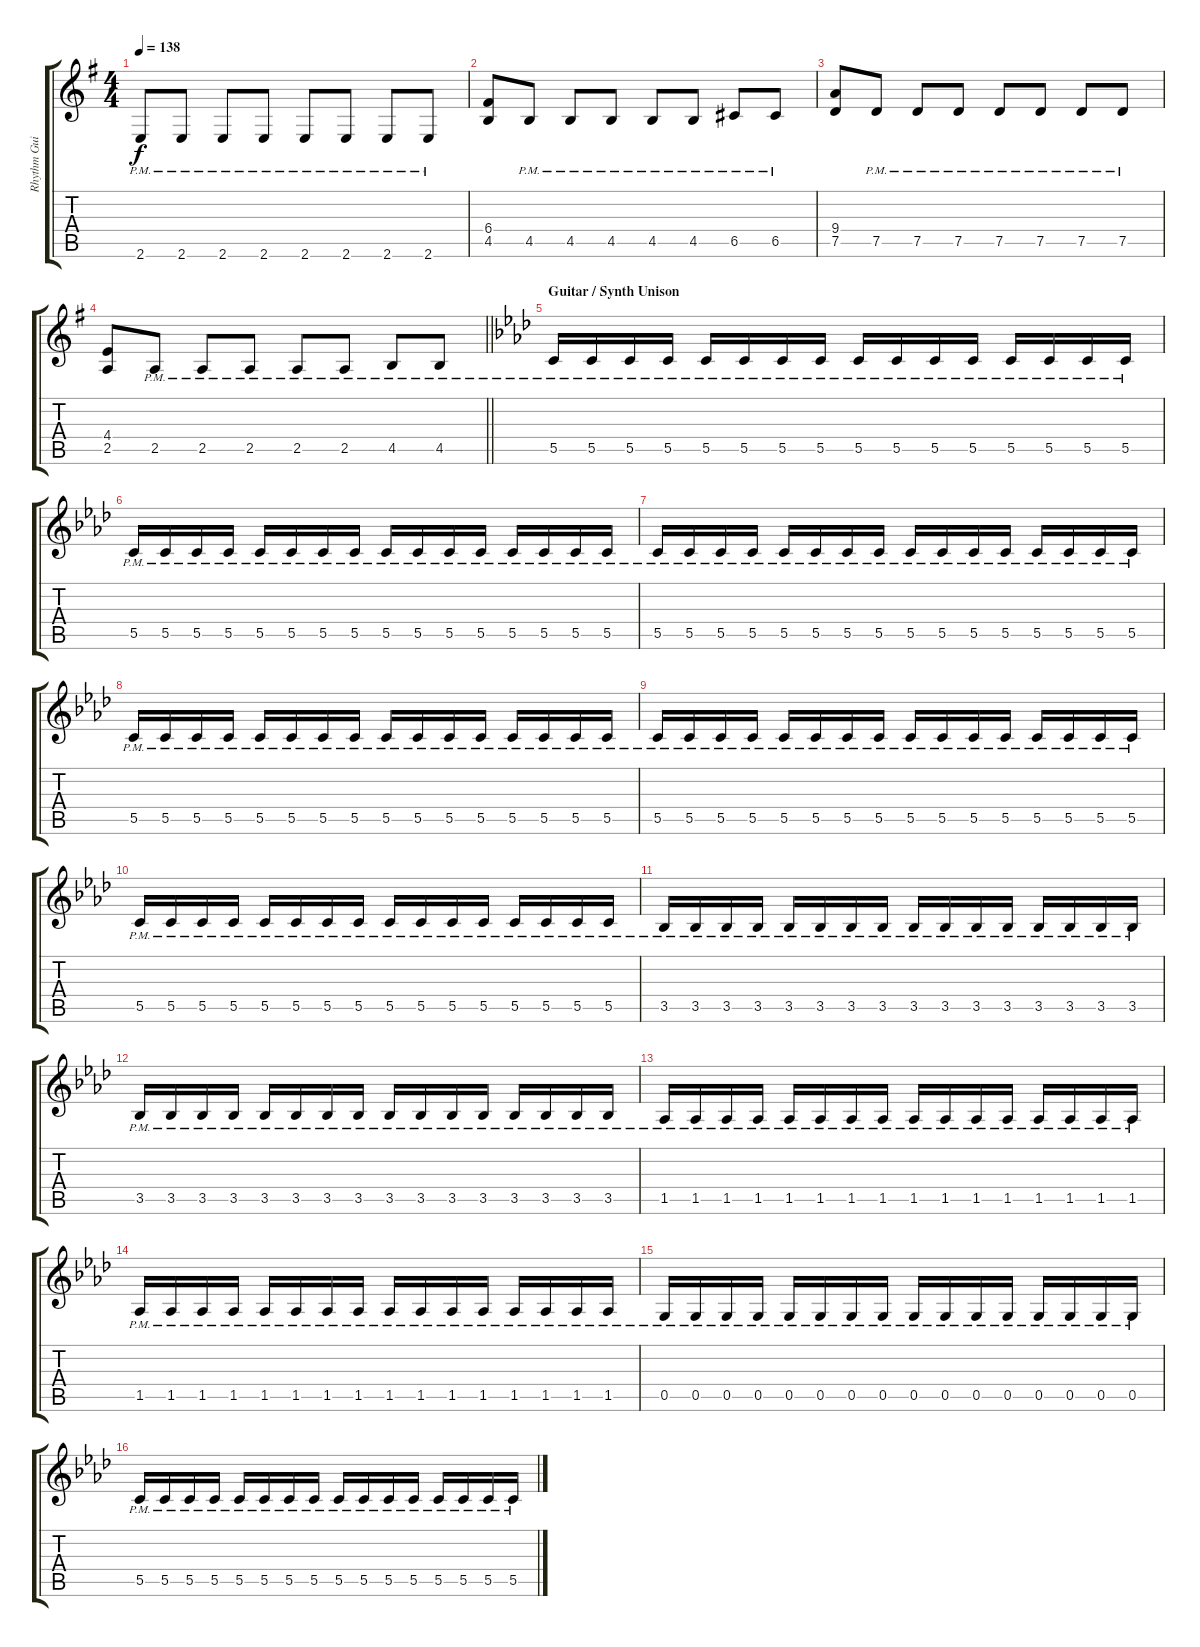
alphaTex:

\track ("Rhythm Guitar" "Rhythm Gui") {instrument distortionguitar}
\staff {score tabs}
\tuning (D4 A3 F3 C3 G2 D2) {hide}
\ts (4 4)
\tempo 138
\clef g2
\ks eminor
2.6{pm}.8{dy f} 2.6{pm}.8 2.6{pm}.8 2.6{pm}.8 2.6{pm}.8 2.6{pm}.8 2.6{pm}.8 2.6{pm}.8 |
(6.4 4.5).8 4.5{pm}.8 4.5{pm}.8 4.5{pm}.8 4.5{pm}.8 4.5{pm}.8 6.5{pm}.8 6.5{pm}.8 |
(9.4 7.5).8 7.5{pm}.8 7.5{pm}.8 7.5{pm}.8 7.5{pm}.8 7.5{pm}.8 7.5{pm}.8 7.5{pm}.8 |
\barLineRight lightlight
(4.4 2.5).8 2.5{pm}.8 2.5{pm}.8 2.5{pm}.8 2.5{pm}.8 2.5{pm}.8 4.5{pm}.8 4.5{pm}.8 |
\section ("" "Guitar / Synth Unison")
\ks fminor
5.5{pm}.16 5.5{pm}.16 5.5{pm}.16 5.5{pm}.16 5.5{pm}.16 5.5{pm}.16 5.5{pm}.16 5.5{pm}.16 5.5{pm}.16 5.5{pm}.16 5.5{pm}.16 5.5{pm}.16 5.5{pm}.16 5.5{pm}.16 5.5{pm}.16 5.5{pm}.16 |
5.5{pm}.16 5.5{pm}.16 5.5{pm}.16 5.5{pm}.16 5.5{pm}.16 5.5{pm}.16 5.5{pm}.16 5.5{pm}.16 5.5{pm}.16 5.5{pm}.16 5.5{pm}.16 5.5{pm}.16 5.5{pm}.16 5.5{pm}.16 5.5{pm}.16 5.5{pm}.16 |
5.5{pm}.16 5.5{pm}.16 5.5{pm}.16 5.5{pm}.16 5.5{pm}.16 5.5{pm}.16 5.5{pm}.16 5.5{pm}.16 5.5{pm}.16 5.5{pm}.16 5.5{pm}.16 5.5{pm}.16 5.5{pm}.16 5.5{pm}.16 5.5{pm}.16 5.5{pm}.16 |
5.5{pm}.16 5.5{pm}.16 5.5{pm}.16 5.5{pm}.16 5.5{pm}.16 5.5{pm}.16 5.5{pm}.16 5.5{pm}.16 5.5{pm}.16 5.5{pm}.16 5.5{pm}.16 5.5{pm}.16 5.5{pm}.16 5.5{pm}.16 5.5{pm}.16 5.5{pm}.16 |
5.5{pm}.16 5.5{pm}.16 5.5{pm}.16 5.5{pm}.16 5.5{pm}.16 5.5{pm}.16 5.5{pm}.16 5.5{pm}.16 5.5{pm}.16 5.5{pm}.16 5.5{pm}.16 5.5{pm}.16 5.5{pm}.16 5.5{pm}.16 5.5{pm}.16 5.5{pm}.16 |
5.5{pm}.16 5.5{pm}.16 5.5{pm}.16 5.5{pm}.16 5.5{pm}.16 5.5{pm}.16 5.5{pm}.16 5.5{pm}.16 5.5{pm}.16 5.5{pm}.16 5.5{pm}.16 5.5{pm}.16 5.5{pm}.16 5.5{pm}.16 5.5{pm}.16 5.5{pm}.16 |
3.5{pm}.16 3.5{pm}.16 3.5{pm}.16 3.5{pm}.16 3.5{pm}.16 3.5{pm}.16 3.5{pm}.16 3.5{pm}.16 3.5{pm}.16 3.5{pm}.16 3.5{pm}.16 3.5{pm}.16 3.5{pm}.16 3.5{pm}.16 3.5{pm}.16 3.5{pm}.16 |
3.5{pm}.16 3.5{pm}.16 3.5{pm}.16 3.5{pm}.16 3.5{pm}.16 3.5{pm}.16 3.5{pm}.16 3.5{pm}.16 3.5{pm}.16 3.5{pm}.16 3.5{pm}.16 3.5{pm}.16 3.5{pm}.16 3.5{pm}.16 3.5{pm}.16 3.5{pm}.16 |
1.5{pm}.16 1.5{pm}.16 1.5{pm}.16 1.5{pm}.16 1.5{pm}.16 1.5{pm}.16 1.5{pm}.16 1.5{pm}.16 1.5{pm}.16 1.5{pm}.16 1.5{pm}.16 1.5{pm}.16 1.5{pm}.16 1.5{pm}.16 1.5{pm}.16 1.5{pm}.16 |
1.5{pm}.16 1.5{pm}.16 1.5{pm}.16 1.5{pm}.16 1.5{pm}.16 1.5{pm}.16 1.5{pm}.16 1.5{pm}.16 1.5{pm}.16 1.5{pm}.16 1.5{pm}.16 1.5{pm}.16 1.5{pm}.16 1.5{pm}.16 1.5{pm}.16 1.5{pm}.16 |
0.5{pm}.16 0.5{pm}.16 0.5{pm}.16 0.5{pm}.16 0.5{pm}.16 0.5{pm}.16 0.5{pm}.16 0.5{pm}.16 0.5{pm}.16 0.5{pm}.16 0.5{pm}.16 0.5{pm}.16 0.5{pm}.16 0.5{pm}.16 0.5{pm}.16 0.5{pm}.16 |
5.5{pm}.16 5.5{pm}.16 5.5{pm}.16 5.5{pm}.16 5.5{pm}.16 5.5{pm}.16 5.5{pm}.16 5.5{pm}.16 5.5{pm}.16 5.5{pm}.16 5.5{pm}.16 5.5{pm}.16 5.5{pm}.16 5.5{pm}.16 5.5{pm}.16 5.5{pm}.16
